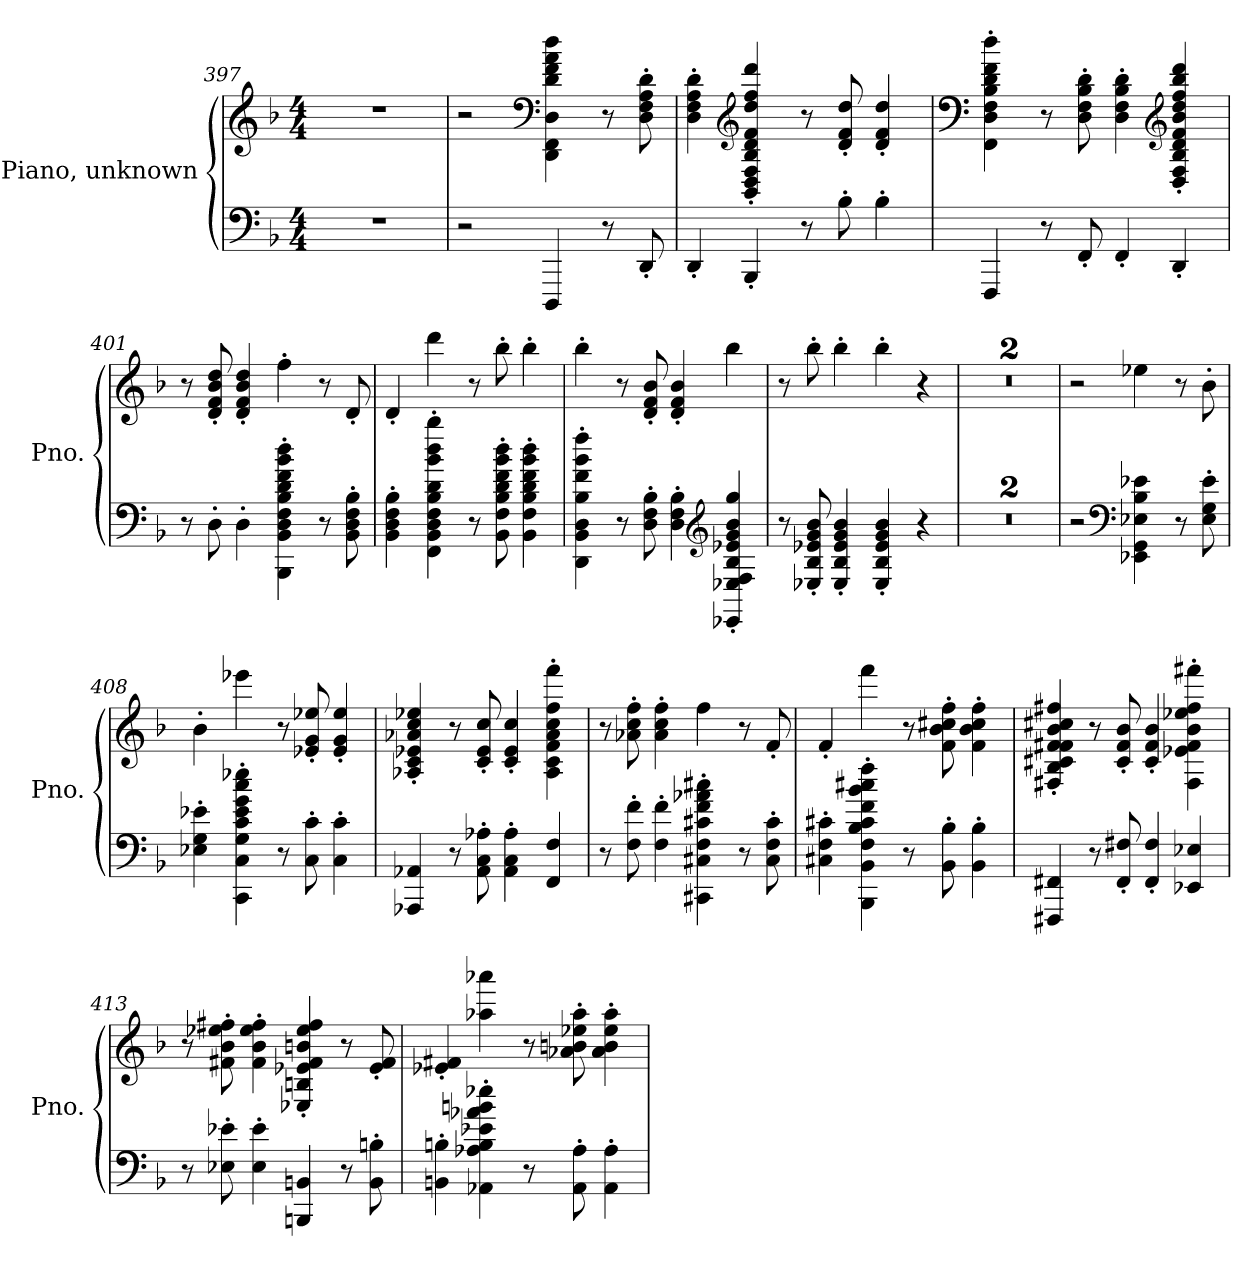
**kern	**kern
*part1	*part1
*staff2	*staff1
*I"Piano, unknown	*
*I'Pno.	*
*clefF4	*clefG2
*k[b-]	*k[b-]
*M4/4	*M4/4
=397	=397
1r	1r
=398	=398
2r	2r
*	*clefF4
4DDD/	4DD\ 4FF\ 4D\ 4d\ 4f\ 4a\ 4dd\
8r	8r
8DD'/	8D\' 8F\' 8A\' 8d\'
=399	=399
4DD'/	4D\' 4F\' 4A\' 4d\'
*	*clefG2
4BBB-'/	4BB-/' 4D/' 4F/' 4B-/' 4d/' 4f/' 4dd/' 4ff/' 4ddd/'
8r	8r
8B-'\	8d/' 8f/' 8dd/'
4B-'\	4d/' 4f/' 4dd/'
!!LO:LB:g=z
=400	=400
*	*clefF4
4FFF/	4FF\' 4D\' 4F\' 4B-\' 4d\' 4f\' 4dd\'
8r	8r
8FF'/	8D\' 8F\' 8B-\' 8d\'
4FF'/	4D\' 4F\' 4B-\' 4d\'
*	*clefG2
4DD'/	4D/' 4F/' 4B-/' 4d/' 4f/' 4b-/' 4dd/' 4ff/' 4bb-/' 4ddd/'
=401	=401
8r	8r
8D'\	8d/' 8f/' 8b-/' 8dd/'
4D'\	4d/' 4f/' 4b-/' 4dd/'
4BBB-\' 4BB-\' 4D\' 4F\' 4B-\' 4d\' 4f\' 4b-\' 4dd\'	4ff'\
8r	8r
8BB-\' 8D\' 8F\' 8B-\'	8d'/
=402	=402
4BB-\' 4D\' 4F\' 4B-\'	4d'/
4FF\' 4BB-\' 4D\' 4F\' 4B-\' 4d\' 4b-\' 4dd\' 4bb-\'	4ddd\
8r	8r
8BB-\' 8F\' 8B-\' 8d\' 8f\' 8b-\' 8dd\'	8bb-'\
4BB-\' 4F\' 4B-\' 4d\' 4f\' 4b-\' 4dd\'	4bb-'\
=403	=403
4DD\' 4BB-\' 4D\' 4B-\' 4f\' 4b-\' 4ff\'	4bb-'\
8r	8r
8D\' 8F\' 8B-\'	8d/' 8f/' 8b-/'
4D\' 4F\' 4B-\'	4d/' 4f/' 4b-/'
*clefG2	*
4EE-X/' 4E-X/' 4F/' 4B-/' 4e-X/' 4g/' 4b-/' 4gg/'	4bb-\
=404	=404
8r	8r
8E-X/' 8B-/' 8e-X/' 8g/' 8b-/'	8bb-'\
4E-/' 4B-/' 4e-/' 4g/' 4b-/'	4bb-'\
4E-/' 4B-/' 4e-/' 4g/' 4b-/'	4bb-'\
4r	4r
=405	=405
1r	1r
=406	=406
1r	1r
!!LO:PB:g=z
=407	=407
2r	2r
*clefF4	*
4EE-X\ 4GG\ 4E-X\ 4B-\ 4e-X\	4ee-X\
8r	8r
8E-\' 8G\' 8e-\'	8b-'\
=408	=408
4E-X\' 4G\' 4e-X\'	4b-'\
4CC\' 4C\' 4G\' 4c\' 4e-\' 4g\' 4cc\' 4ee-X\'	4eee-X\
8r	8r
8C\' 8c\'	8e-X/' 8g/' 8ee-X/'
4C\' 4c\'	4e-/' 4g/' 4ee-/'
=409	=409
4AAA-X/ 4AA-X/	4A-X/' 4c/' 4e-X/' 4a-X/' 4cc/' 4ee-X/'
8r	8r
8AA-\' 8C\' 8A-X\'	8c/' 8e-/' 8cc/'
4AA-\' 4C\' 4A-\'	4c/' 4e-/' 4cc/'
4FF/ 4F/	4A-\' 4c\' 4f\' 4a-\' 4cc\' 4ff\' 4fff\'
=410	=410
8r	8r
8F\' 8f\'	8a-X\' 8cc\' 8ff\'
4F\' 4f\'	4a-\' 4cc\' 4ff\'
4CC#X\' 4C#X\' 4F\' 4c#X\' 4f\' 4a-X\' 4cc#X\'	4ff\
8r	8r
8C#\' 8F\' 8c#\'	8f'/
=411	=411
4C#X\' 4F\' 4c#X\'	4f'/
4BBB-\' 4BB-\' 4F\' 4B-\' 4c#\' 4f\' 4b-\' 4cc#X\' 4ff\'	4fff\
8r	8r
8BB-\' 8B-\'	8f\' 8b-\' 8cc#X\' 8ff\'
4BB-\' 4B-\'	4f\' 4b-\' 4cc#\' 4ff\'
!!LO:LB:g=z
=412	=412
4FFF#X/ 4FF#X/	4F#X/' 4B-/' 4c#X/' 4f/' 4f#X/' 4b-/' 4cc#X/' 4ff#X/'
8r	8r
8FF#/' 8F#X/'	8c#/' 8f#/' 8b-/'
4FF#/' 4F#/'	4c#/' 4f#/' 4b-/'
4EE-X/ 4E-X/	4F#\' 4e-X\' 4f#\' 4b-\' 4ee-X\' 4ff#\' 4fff#X\'
=413	=413
8r	8r
8E-X\' 8e-X\'	8f#X\' 8b-\' 8ee-X\' 8ff#X\'
4E-\' 4e-\'	4f#\' 4b-\' 4ee-\' 4ff#\'
4BBBn/ 4BBn/	4E-X/' 4Bn/' 4e-X/' 4f#/' 4bn/' 4ee-/' 4ff#/'
8r	8r
8BB\' 8Bn\'	8e-/' 8f#/'
=414	=414
4BBn\' 4Bn\'	4e-X/' 4f#X/'
4AA-X\' 4A-X\' 4B\' 4e-X\' 4a-X\' 4bn\' 4ee-X\'	4aa-X\ 4aaa-X\
8r	8r
8AA-\' 8A-\'	8a-X\' 8bn\' 8ee-X\' 8aa-\'
4AA-\' 4A-\'	4a-\' 4b\' 4ee-\' 4aa-\'
=	=
*-	*-
